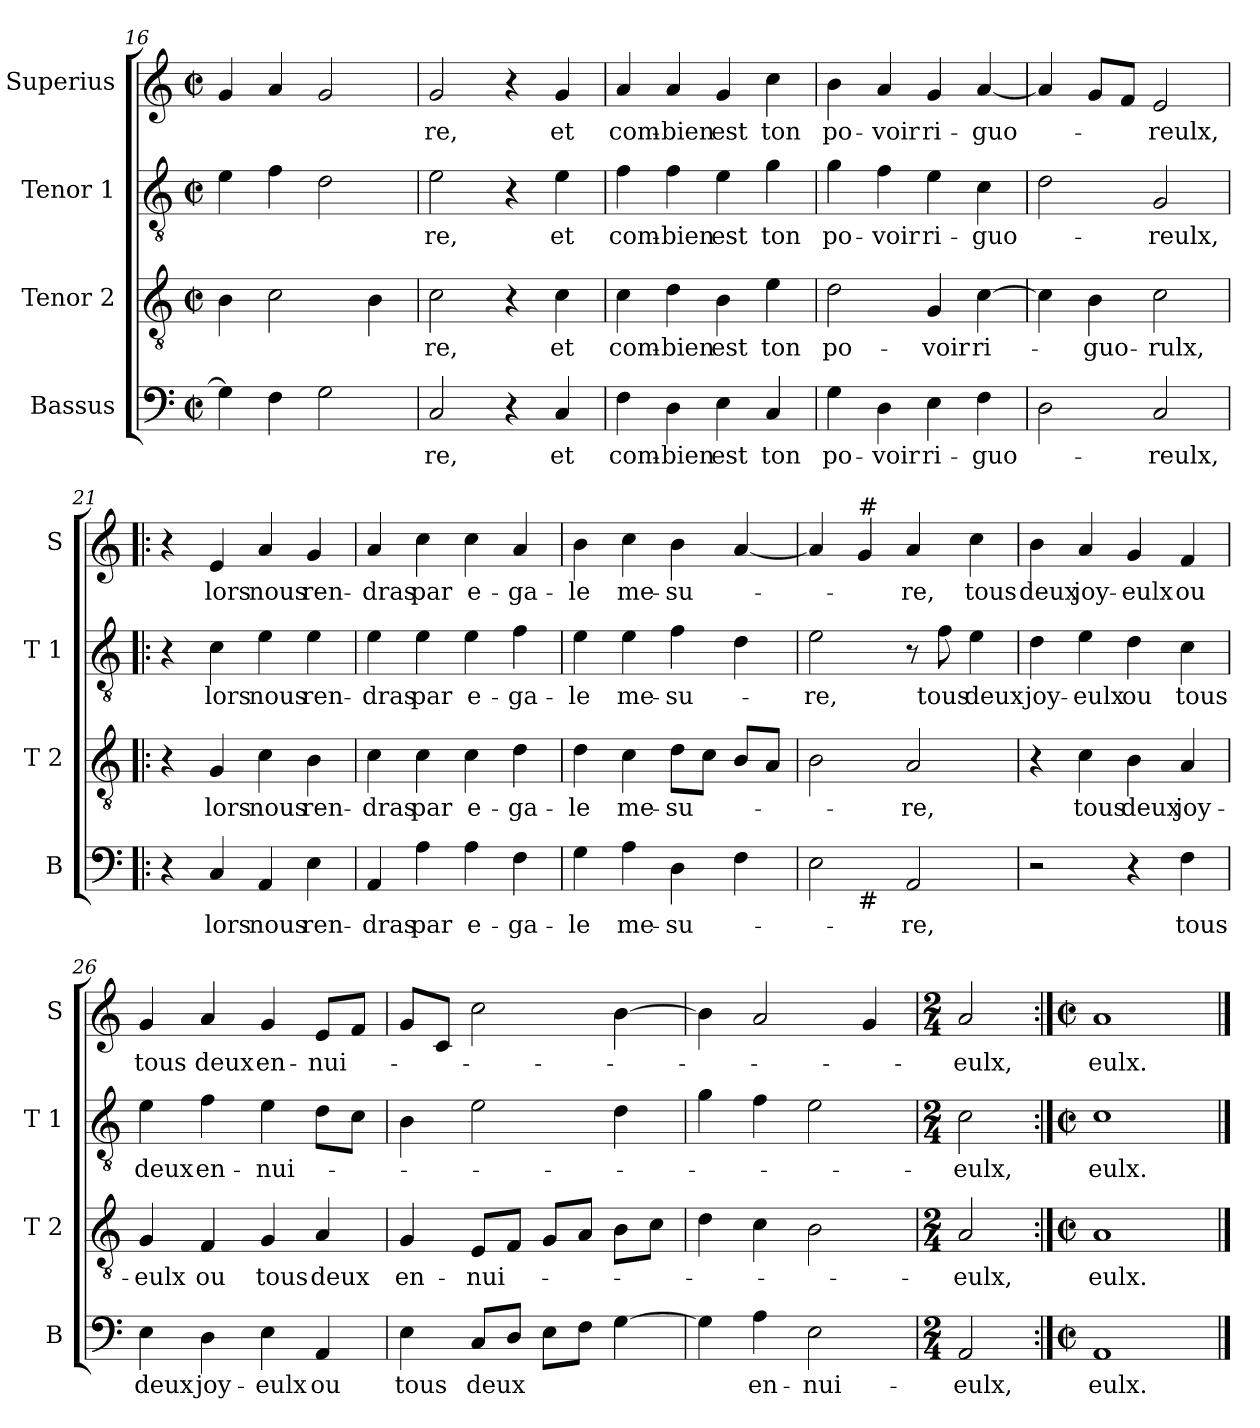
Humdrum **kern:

**kern	**text	**kern	**text	**kern	**text	**kern	**text
*part4	*part4	*part3	*part3	*part2	*part2	*part1	*part1
*staff4	*staff4	*staff3	*staff3	*staff2	*staff2	*staff1	*staff1
*I"Bassus	*	*I"Tenor 2	*	*I"Tenor 1	*	*I"Superius	*
*I'B	*	*I'T 2	*	*I'T 1	*	*I'S	*
!!LO:PB:g=z
*clefF4	*	*clefGv2	*	*clefGv2	*	*clefG2	*
*k[]	*	*k[]	*	*k[]	*	*k[]	*
*C:	*	*C:	*	*C:	*	*C:	*
*M2/2	*	*M2/2	*	*M2/2	*	*M2/2	*
*met(c|)	*	*met(c|)	*	*met(c|)	*	*met(c|)	*
=16	=16	=16	=16	=16	=16	=16	=16
4G\]	.	4B\	.	4e\	.	4g/	.
4F\	.	2c\	.	4f\	.	4a/	.
2G\	.	.	.	2d\	.	2g/	.
.	.	4B\	.	.	.	.	.
=17	=17	=17	=17	=17	=17	=17	=17
2C/	-re,	2c\	-re,	2e\	-re,	2g/	-re,
4r	.	4r	.	4r	.	4r	.
4C/	et	4c\	et	4e\	et	4g/	et
=18	=18	=18	=18	=18	=18	=18	=18
4F\	com-	4c\	com-	4f\	com-	4a/	com-
4D\	-bien	4d\	-bien	4f\	-bien	4a/	-bien
4E\	est	4B\	est	4e\	est	4g/	est
4C/	ton	4e\	ton	4g\	ton	4cc\	ton
=19	=19	=19	=19	=19	=19	=19	=19
4G\	po-	2d\	po-	4g\	po-	4b\	po-
4D\	-voir	.	.	4f\	-voir	4a/	-voir
4E\	ri-	4G/	-voir	4e\	ri-	4g/	ri-
4F\	-guo-	[4c\	ri-	4c\	-guo-	[4a/	-guo-
=20	=20	=20	=20	=20	=20	=20	=20
2D\	.	4c\]	.	2d\	.	4a/]	.
.	.	4B\	-guo-	.	.	8g/L	.
.	.	.	.	.	.	8f/J	.
2C/	-reulx,	2c\	-rulx,	2G/	-reulx,	2e/	-reulx,
!!LO:LB:g=z
=21!|:	=21!|:	=21!|:	=21!|:	=21!|:	=21!|:	=21!|:	=21!|:
4r	.	4r	.	4r	.	4r	.
4C/	lors	4G/	lors	4c\	lors	4e/	lors
4AA/	nous	4c\	nous	4e\	nous	4a/	nous
4E\	ren-	4B\	ren-	4e\	ren-	4g/	ren-
=22	=22	=22	=22	=22	=22	=22	=22
4AA/	-dras	4c\	-dras	4e\	-dras	4a/	-dras
4A\	par	4c\	par	4e\	par	4cc\	par
4A\	e-	4c\	e-	4e\	e-	4cc\	e-
4F\	-ga-	4d\	-ga-	4f\	-ga-	4a/	-ga-
=23	=23	=23	=23	=23	=23	=23	=23
4G\	-le	4d\	-le	4e\	-le	4b\	-le
4A\	me-	4c\	me-	4e\	me-	4cc\	me-
4D\	-su-	8d\L	-su-	4f\	-su-	4b\	-su-
.	.	8c\J	.	.	.	.	.
4F\	.	8B/L	.	4d\	.	[4a/	.
.	.	8A/J	.	.	.	.	.
=24	=24	=24	=24	=24	=24	=24	=24
*^	*	*	*	*	*	*	*
2E\	4ryy	.	2B\	.	2e\	-re,	4a/]	.
!	!	!	!	!	!	!	!LO:TX:a:t=#	!
!	!LO:TX:b:t=#	!	!	!	!	!	!	!
.	2.ryy	.	.	.	.	.	4g/	.
2AA/	.	-re,	2A/	-re,	8r	.	4a/	-re,
.	.	.	.	.	8f\	tous	.	.
.	.	.	.	.	4e\	deux	4cc\	tous
*v	*v	*	*	*	*	*	*	*
=25	=25	=25	=25	=25	=25	=25	=25
2r	.	4r	.	4d\	joy-	4b\	deux
.	.	4c\	tous	4e\	-eulx	4a/	joy-
4r	.	4B\	deux	4d\	ou	4g/	-eulx
4F\	tous	4A/	joy-	4c\	tous	4f/	ou
!!LO:LB:g=z
=26	=26	=26	=26	=26	=26	=26	=26
4E\	deux	4G/	-eulx	4e\	deux	4g/	tous
4D\	joy-	4F/	ou	4f\	en-	4a/	deux
4E\	-eulx	4G/	tous	4e\	-nui-	4g/	en-
4AA/	ou	4A/	deux	8d\L	.	8e/L	-nui-
.	.	.	.	8c\J	.	8f/J	.
=27	=27	=27	=27	=27	=27	=27	=27
4E\	tous	4G/	en-	4B\	.	8g/L	.
.	.	.	.	.	.	8c/J	.
8C/L	deux	8E/L	-nui-	2e\	.	2cc\	.
8D/J	.	8F/J	.	.	.	.	.
8E\L	.	8G/L	.	.	.	.	.
8F\J	.	8A/J	.	.	.	.	.
[4G\	.	8B\L	.	4d\	.	[4b\	.
.	.	8c\J	.	.	.	.	.
=28	=28	=28	=28	=28	=28	=28	=28
4G\]	.	4d\	.	4g\	.	4b\]	.
4A\	en-	4c\	.	4f\	.	2a/	.
2E\	-nui-	2B\	.	2e\	.	.	.
.	.	.	.	.	.	4g/	.
=29	=29	=29	=29	=29	=29	=29	=29
*M2/4	*	*M2/4	*	*M2/4	*	*M2/4	*
2AA/	-eulx,	2A/	-eulx,	2c\	-eulx,	2a/	-eulx,
=30:|!	=30:|!	=30:|!	=30:|!	=30:|!	=30:|!	=30:|!	=30:|!
*M2/2	*	*M2/2	*	*M2/2	*	*M2/2	*
*met(c|)	*	*met(c|)	*	*met(c|)	*	*met(c|)	*
1AA	eulx.	1A	eulx.	1c	eulx.	1a	eulx.
==	==	==	==	==	==	==	==
*-	*-	*-	*-	*-	*-	*-	*-
